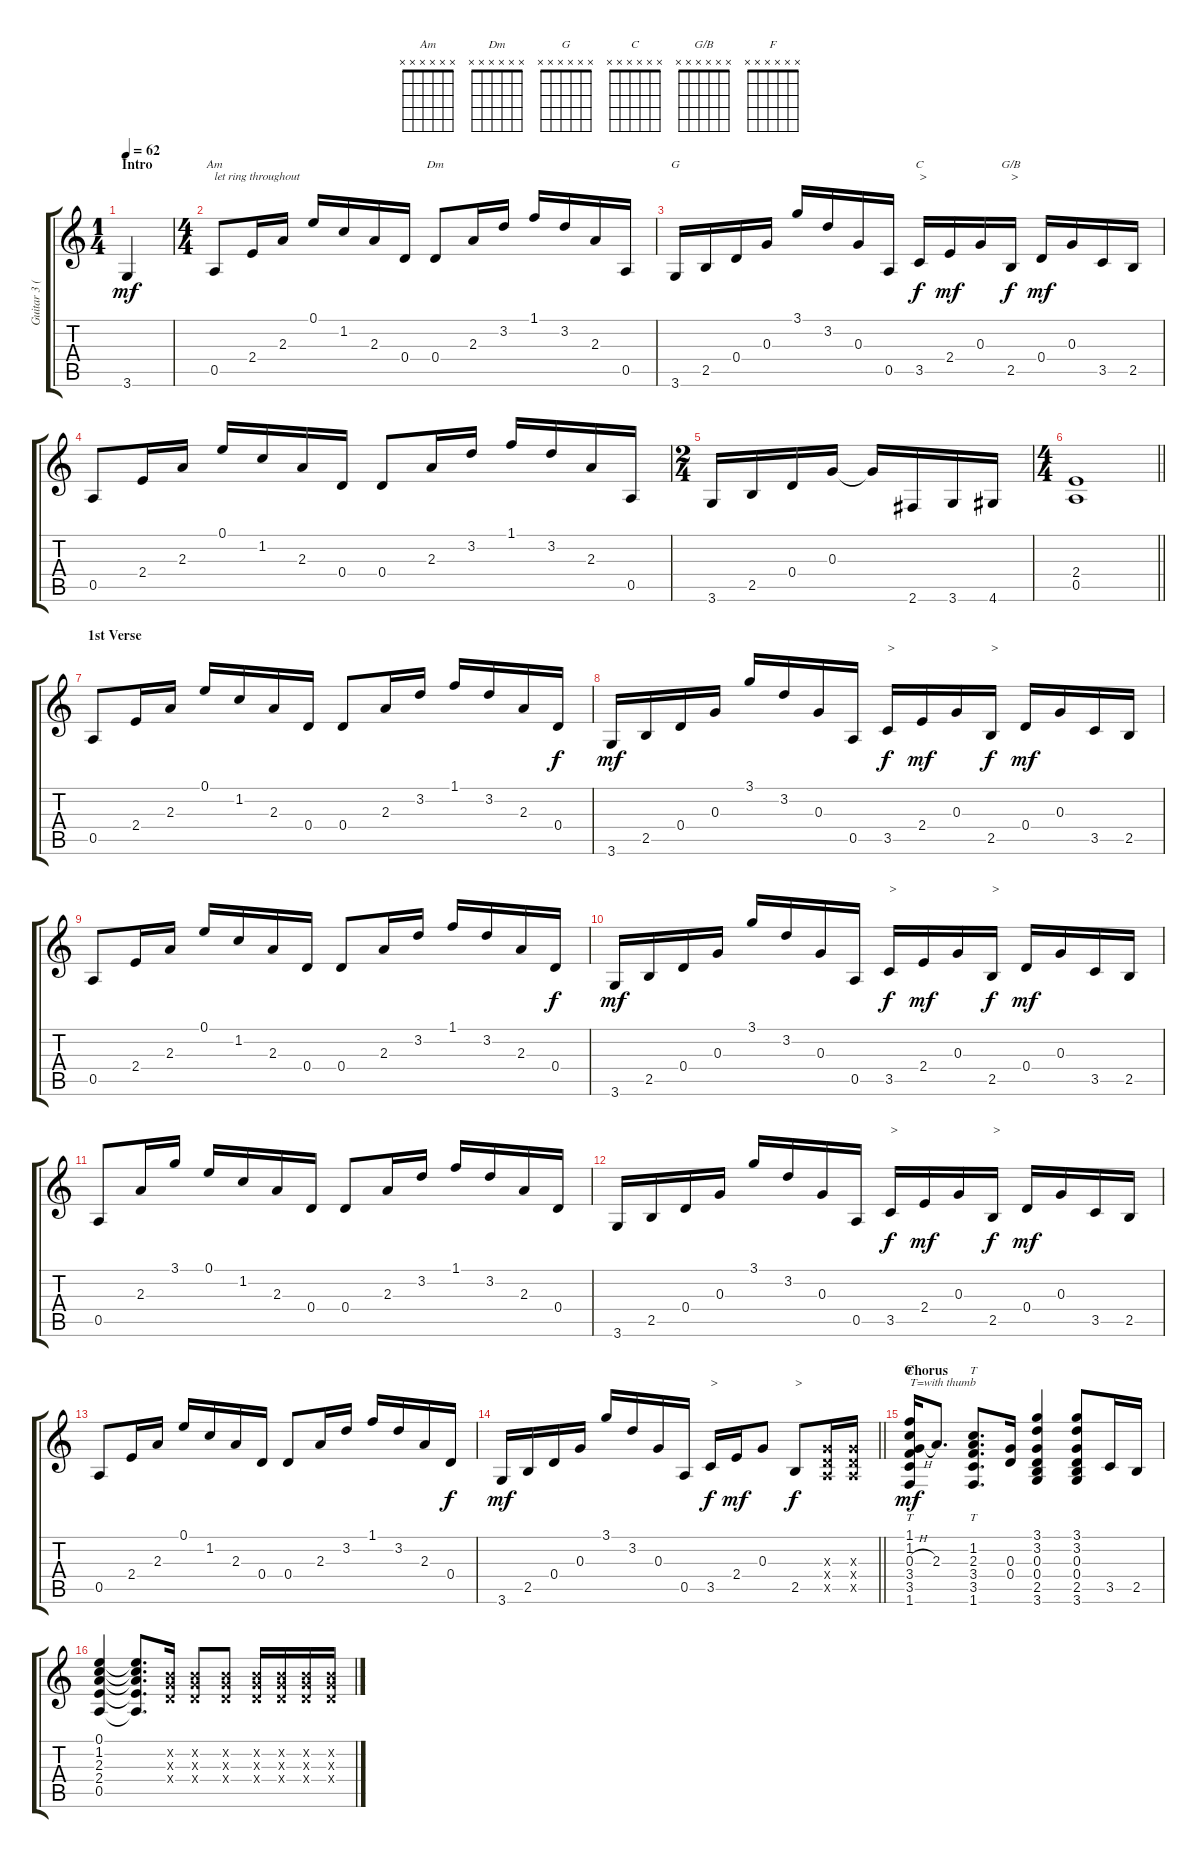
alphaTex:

\track ("Guitar 3 (Izzy)" "Guitar 3 (") {instrument electricguitarjazz}
\staff {score tabs}
\tuning (E4 B3 G3 D3 A2 E2) {hide}
\chord ("Am" x x x x x x)
\chord ("Dm" x x x x x x)
\chord ("G" x x x x x x)
\chord ("C" x x x x x x)
\chord ("G/B" x x x x x x)
\chord ("F" x x x x x x)
\ts (1 4)
\section ("" "Intro")
\tempo 62
\clef g2
\ks c
3.6.4{dy mf instrument electricguitarjazz} |
\ts (4 4)
0.5.8{ch "Am" txt "let ring throughout"} 2.4.16 2.3.16 0.1.16 1.2.16 2.3.16 0.4.16 0.4.8{ch "Dm"} 2.3.16 3.2.16 1.1.16 3.2.16 2.3.16 0.5.16 |
3.6.16{ch "G"} 2.5.16 0.4.16 0.3.16 3.1.16 3.2.16 0.3.16 0.5.16 3.5.16{ch "C" txt ">" dy f} 2.4.16{dy mf} 0.3.16 2.5.16{ch "G/B" txt ">" dy f} 0.4.16{dy mf} 0.3.16 3.5.16 2.5.16 |
0.5.8 2.4.16 2.3.16 0.1.16 1.2.16 2.3.16 0.4.16 0.4.8 2.3.16 3.2.16 1.1.16 3.2.16 2.3.16 0.5.16 |
\ts (2 4)
3.6.16 2.5.16 0.4.16 0.3.16 0.3{t}.16 2.6.16 3.6.16 4.6.16 |
\ts (4 4)
\barLineRight lightlight
(2.4 0.5).1 |
\section ("" "1st Verse")
0.5.8 2.4.16 2.3.16 0.1.16 1.2.16 2.3.16 0.4.16 0.4.8 2.3.16 3.2.16 1.1.16 3.2.16 2.3.16 0.4.16{dy f} |
3.6.16{dy mf} 2.5.16 0.4.16 0.3.16 3.1.16 3.2.16 0.3.16 0.5.16 3.5.16{txt ">" dy f} 2.4.16{dy mf} 0.3.16 2.5.16{txt ">" dy f} 0.4.16{dy mf} 0.3.16 3.5.16 2.5.16 |
0.5.8 2.4.16 2.3.16 0.1.16 1.2.16 2.3.16 0.4.16 0.4.8 2.3.16 3.2.16 1.1.16 3.2.16 2.3.16 0.4.16{dy f} |
3.6.16{dy mf} 2.5.16 0.4.16 0.3.16 3.1.16 3.2.16 0.3.16 0.5.16 3.5.16{txt ">" dy f} 2.4.16{dy mf} 0.3.16 2.5.16{txt ">" dy f} 0.4.16{dy mf} 0.3.16 3.5.16 2.5.16 |
0.5.8 2.3.16 3.1.16 0.1.16 1.2.16 2.3.16 0.4.16 0.4.8 2.3.16 3.2.16 1.1.16 3.2.16 2.3.16 0.4.16 |
3.6.16 2.5.16 0.4.16 0.3.16 3.1.16 3.2.16 0.3.16 0.5.16 3.5.16{txt ">" dy f} 2.4.16{dy mf} 0.3.16 2.5.16{txt ">" dy f} 0.4.16{dy mf} 0.3.16 3.5.16 2.5.16 |
0.5.8 2.4.16 2.3.16 0.1.16 1.2.16 2.3.16 0.4.16 0.4.8 2.3.16 3.2.16 1.1.16 3.2.16 2.3.16 0.4.16{dy f} |
\barLineRight lightlight
3.6.16{dy mf} 2.5.16 0.4.16 0.3.16 3.1.16 3.2.16 0.3.16 0.5.16 3.5.16{txt ">" dy f} 2.4.16{dy mf} 0.3.8 2.5.8{txt ">" dy f} (0.3{x} 0.4{x} 0.5{x}).16 (0.3{x} 0.4{x} 0.5{x}).16 |
\section ("" "Chorus")
(1.1 1.2 0.3{h} 3.4 3.5 1.6).16{tt ch "F" txt "T=with thumb" dy mf} 2.3.8{d} (1.2 2.3 3.4 3.5 1.6).8{tt d} (0.3 0.4).16 (3.1 3.2 0.3 0.4 2.5 3.6).4 (3.1 3.2 0.3 0.4 2.5 3.6).8 3.5.16 2.5.16 |
(0.1 1.2 2.3 2.4 0.5).4 (0.1{t} 1.2{t} 2.3{t} 2.4{t} 0.5{t}).8{d} (0.2{x} 0.3{x} 0.4{x}).16 (0.2{x} 0.3{x} 0.4{x}).8 (0.2{x} 0.3{x} 0.4{x}).8 (0.2{x} 0.3{x} 0.4{x}).16 (0.2{x} 0.3{x} 0.4{x}).16 (0.2{x} 0.3{x} 0.4{x}).16 (0.2{x} 0.3{x} 0.4{x}).16
